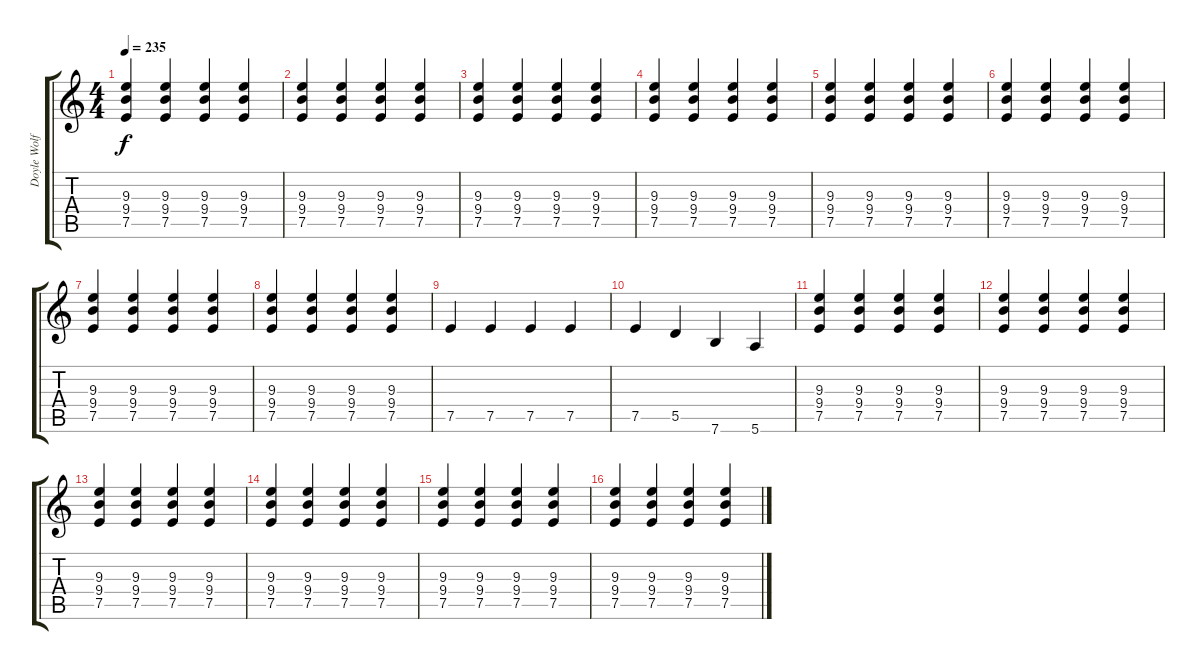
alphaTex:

\track ("Doyle Wolfgang" "Doyle Wolf") {instrument overdrivenguitar}
\staff {score tabs}
\tuning (E4 B3 G3 D3 A2 E2) {hide}
\ts (4 4)
\tempo 235
\clef g2
\ks c
(9.3 9.4 7.5).4{dy f} (9.3 9.4 7.5).4 (9.3 9.4 7.5).4 (9.3 9.4 7.5).4 |
(9.3 9.4 7.5).4 (9.3 9.4 7.5).4 (9.3 9.4 7.5).4 (9.3 9.4 7.5).4 |
(9.3 9.4 7.5).4 (9.3 9.4 7.5).4 (9.3 9.4 7.5).4 (9.3 9.4 7.5).4 |
(9.3 9.4 7.5).4 (9.3 9.4 7.5).4 (9.3 9.4 7.5).4 (9.3 9.4 7.5).4 |
(9.3 9.4 7.5).4 (9.3 9.4 7.5).4 (9.3 9.4 7.5).4 (9.3 9.4 7.5).4 |
(9.3 9.4 7.5).4 (9.3 9.4 7.5).4 (9.3 9.4 7.5).4 (9.3 9.4 7.5).4 |
(9.3 9.4 7.5).4 (9.3 9.4 7.5).4 (9.3 9.4 7.5).4 (9.3 9.4 7.5).4 |
(9.3 9.4 7.5).4 (9.3 9.4 7.5).4 (9.3 9.4 7.5).4 (9.3 9.4 7.5).4 |
7.5.4 7.5.4 7.5.4 7.5.4 |
7.5.4 5.5.4 7.6.4 5.6.4 |
(9.3 9.4 7.5).4 (9.3 9.4 7.5).4 (9.3 9.4 7.5).4 (9.3 9.4 7.5).4 |
(9.3 9.4 7.5).4 (9.3 9.4 7.5).4 (9.3 9.4 7.5).4 (9.3 9.4 7.5).4 |
(9.3 9.4 7.5).4 (9.3 9.4 7.5).4 (9.3 9.4 7.5).4 (9.3 9.4 7.5).4 |
(9.3 9.4 7.5).4 (9.3 9.4 7.5).4 (9.3 9.4 7.5).4 (9.3 9.4 7.5).4 |
(9.3 9.4 7.5).4 (9.3 9.4 7.5).4 (9.3 9.4 7.5).4 (9.3 9.4 7.5).4 |
(9.3 9.4 7.5).4 (9.3 9.4 7.5).4 (9.3 9.4 7.5).4 (9.3 9.4 7.5).4
